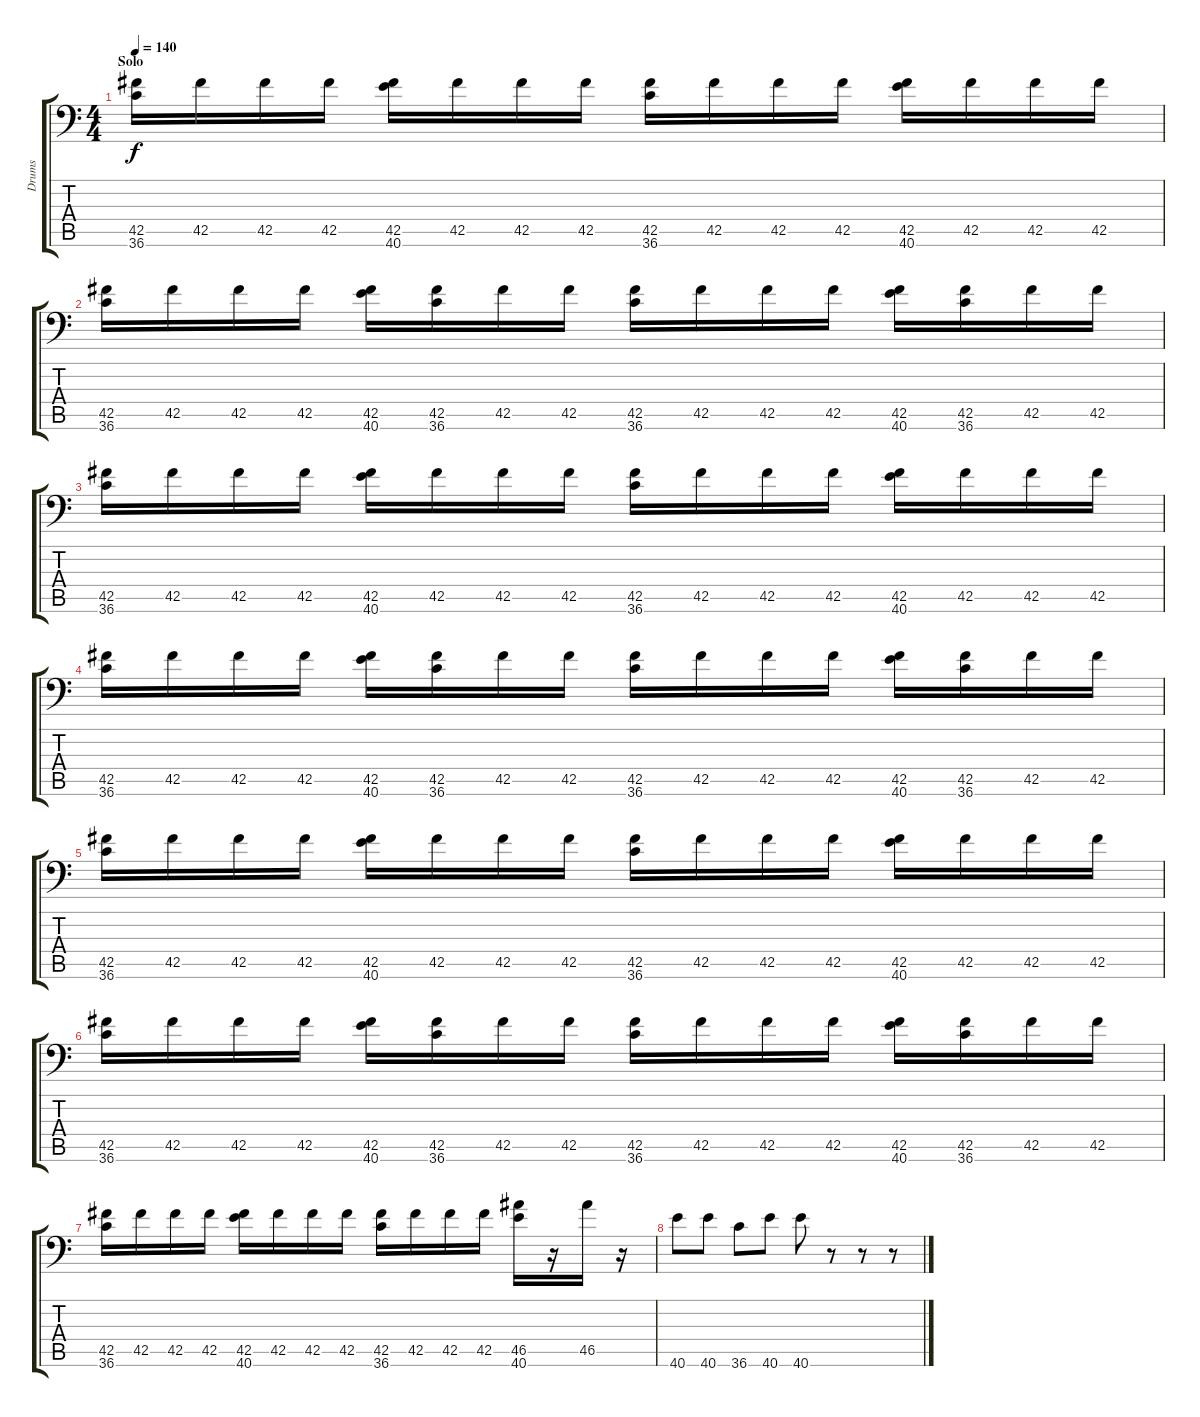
\track ("Drums" "Drums") {instrument acousticgrandpiano}
\staff {score tabs}
\tuning (C-1 C-1 C-1 C-1 C-1 C-1) {hide}
\ts (4 4)
\section ("" "Solo")
\tempo 140
\clef f4
\ks c
(42.5 36.6).16{dy f} 42.5.16 42.5.16 42.5.16 (42.5 40.6).16 42.5.16 42.5.16 42.5.16 (42.5 36.6).16 42.5.16 42.5.16 42.5.16 (42.5 40.6).16 42.5.16 42.5.16 42.5.16 |
(42.5 36.6).16 42.5.16 42.5.16 42.5.16 (42.5 40.6).16 (42.5 36.6).16 42.5.16 42.5.16 (42.5 36.6).16 42.5.16 42.5.16 42.5.16 (42.5 40.6).16 (42.5 36.6).16 42.5.16 42.5.16 |
(42.5 36.6).16 42.5.16 42.5.16 42.5.16 (42.5 40.6).16 42.5.16 42.5.16 42.5.16 (42.5 36.6).16 42.5.16 42.5.16 42.5.16 (42.5 40.6).16 42.5.16 42.5.16 42.5.16 |
(42.5 36.6).16 42.5.16 42.5.16 42.5.16 (42.5 40.6).16 (42.5 36.6).16 42.5.16 42.5.16 (42.5 36.6).16 42.5.16 42.5.16 42.5.16 (42.5 40.6).16 (42.5 36.6).16 42.5.16 42.5.16 |
(42.5 36.6).16 42.5.16 42.5.16 42.5.16 (42.5 40.6).16 42.5.16 42.5.16 42.5.16 (42.5 36.6).16 42.5.16 42.5.16 42.5.16 (42.5 40.6).16 42.5.16 42.5.16 42.5.16 |
(42.5 36.6).16 42.5.16 42.5.16 42.5.16 (42.5 40.6).16 (42.5 36.6).16 42.5.16 42.5.16 (42.5 36.6).16 42.5.16 42.5.16 42.5.16 (42.5 40.6).16 (42.5 36.6).16 42.5.16 42.5.16 |
(42.5 36.6).16 42.5.16 42.5.16 42.5.16 (42.5 40.6).16 42.5.16 42.5.16 42.5.16 (42.5 36.6).16 42.5.16 42.5.16 42.5.16 (46.5 40.6).16 r.16 46.5.16 r.16 |
40.6.8 40.6.8 36.6.8 40.6.8 40.6.8 r.8 r.8 r.8
